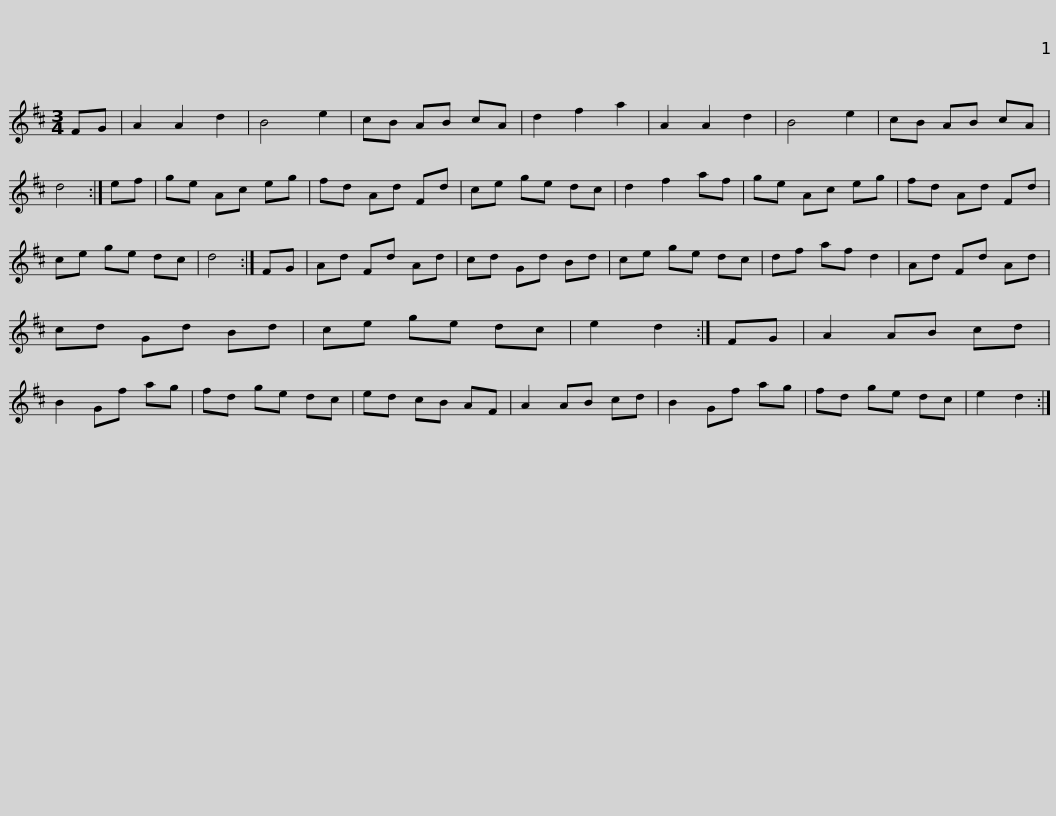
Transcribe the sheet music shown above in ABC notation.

X:1
L:1/8
M:3/4
I:linebreak $
K:D
V:1 treble
V:1
 FG | A2 A2 d2 | B4 e2 | cB AB cA | d2 f2 a2 |$ %5
 A2 A2 d2 | B4 e2 | cB AB cA | d4 :|$ ef | %10
 ge Ac eg | fd Ad Fd | ce ge dc | d2 f2 af |$ ge Ac eg | %15
 fd Ad Fd | ce ge dc | d4 :|$ FG | Ad Fd Ad | %20
 cd Gd Bd | ce ge dc | df af d2 |$ Ad Fd Ad | cd Gd Bd | %25
 ce ge dc | e2 d2 :|$ FG | A2 AB cd | B2 Gf ag | %30
 fd ge dc | ed cB AF |$ A2 AB cd | B2 Gf ag | fd ge dc | %35
 e2 d2 :| %36
